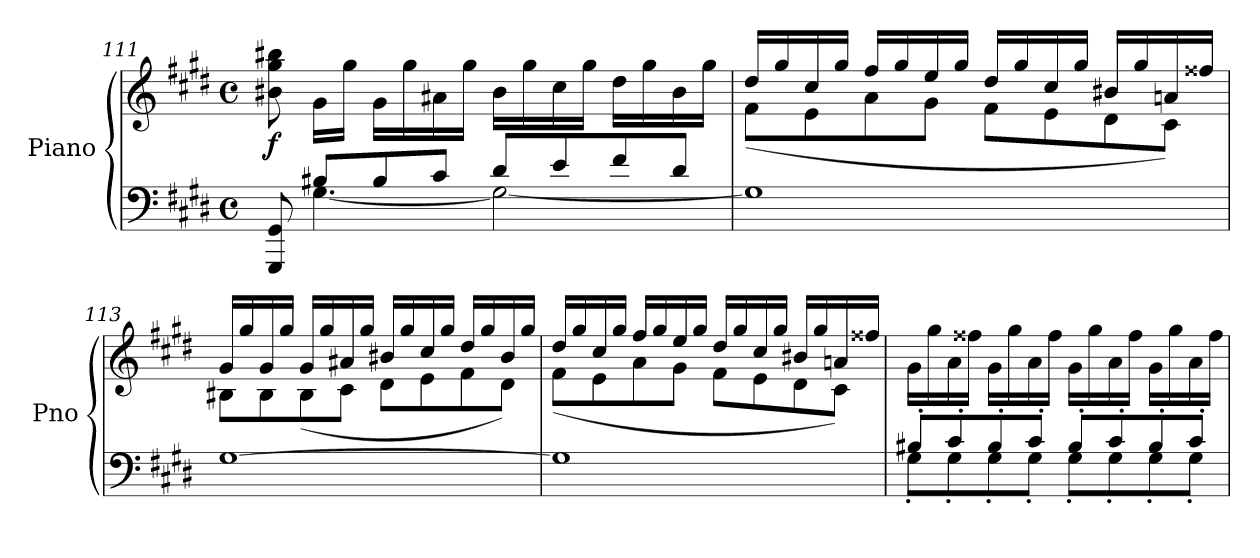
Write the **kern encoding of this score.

**kern	**kern	**dynam
*part1	*part1	*part1
*staff2	*staff1	*staff1/2
*I"Piano	*	*
*I'Pno	*	*
!!LO:LB:g=z
*clefF4	*clefG2	*
*k[f#c#g#d#]	*k[f#c#g#d#]	*
*M4/4	*M4/4	*
*met(c)	*met(c)	*
=111	=111	=111
*^	*	*
!	!	!	!LO:DY:b
8GGG#/ 8GG#/	8ryy	8b#X\ 8gg#\ 8bb#X\	f
8B#X/L	[4.G#\	16g#\LL	.
.	.	16gg#\JJ	.
8B#/	.	16g#\LL	.
.	.	16gg#\	.
8c#/J	.	16a#X\	.
.	.	16gg#\JJ	.
8d#/L	2G#\_	16b#\LL	.
.	.	16gg#\	.
8e/	.	16cc#\	.
.	.	16gg#\JJ	.
8f#/	.	16dd#\LL	.
.	.	16gg#\	.
8d#/J	.	16b#\	.
.	.	16gg#\JJ	.
*v	*v	*	*
=112	=112	=112
*	*^	*
1G#]	16dd#/LL	(<8f#\L	.
.	16gg#/	.	.
.	16cc#/	8e\	.
.	16gg#/JJ	.	.
.	16ff#/LL	8a\	.
.	16gg#/	.	.
.	16ee/	8g#\J	.
.	16gg#/JJ	.	.
.	16dd#/LL	8f#\L	.
.	16gg#/	.	.
.	16cc#/	8e\	.
.	16gg#/JJ	.	.
.	16b#X/LL	8d#\	.
.	16gg#/	.	.
.	16an/	8c#\J)	.
.	16ff##X/JJ	.	.
=113	=113	=113	=113
[1G#	16g#/LL	8B#X\L	.
.	16gg#/	.	.
.	16g#/	8B#\	.
.	16gg#/JJ	.	.
.	16g#/LL	(<8B#\	.
.	16gg#/	.	.
.	16a#X/	8c#\J	.
.	16gg#/JJ	.	.
.	16b#X/LL	8d#\L	.
.	16gg#/	.	.
.	16cc#/	8e\	.
.	16gg#/JJ	.	.
.	16dd#/LL	8f#\	.
.	16gg#/	.	.
.	16b#/	8d#\J)	.
.	16gg#/JJ	.	.
!!LO:LB:g=z	!!
=114	=114	=114	=114
1G#]	16dd#/LL	(<8f#\L	.
.	16gg#/	.	.
.	16cc#/	8e\	.
.	16gg#/JJ	.	.
.	16ff#/LL	8a\	.
.	16gg#/	.	.
.	16ee/	8g#\J	.
.	16gg#/JJ	.	.
.	16dd#/LL	8f#\L	.
.	16gg#/	.	.
.	16cc#/	8e\	.
.	16gg#/JJ	.	.
.	16b#X/LL	8d#\	.
.	16gg#/	.	.
.	16an/	8c#\J)	.
.	16ff##X/JJ	.	.
*	*v	*v	*
=115	=115	=115
*^	*	*
8B#X'/L	8G#'\L	16g#\LL	.
.	.	16gg#\	.
8c#'/	8G#'\	16a\	.
.	.	16ff##X\JJ	.
8B#'/	8G#'\	16g#\LL	.
.	.	16gg#\	.
8c#'/J	8G#'\J	16a\	.
.	.	16ff##\JJ	.
8B#'/L	8G#'\L	16g#\LL	.
.	.	16gg#\	.
8c#'/	8G#'\	16a\	.
.	.	16ff##\JJ	.
8B#'/	8G#'\	16g#\LL	.
.	.	16gg#\	.
8c#'/J	8G#'\J	16a\	.
.	.	16ff##\JJ	.
*v	*v	*	*
=	=	=
*-	*-	*-
